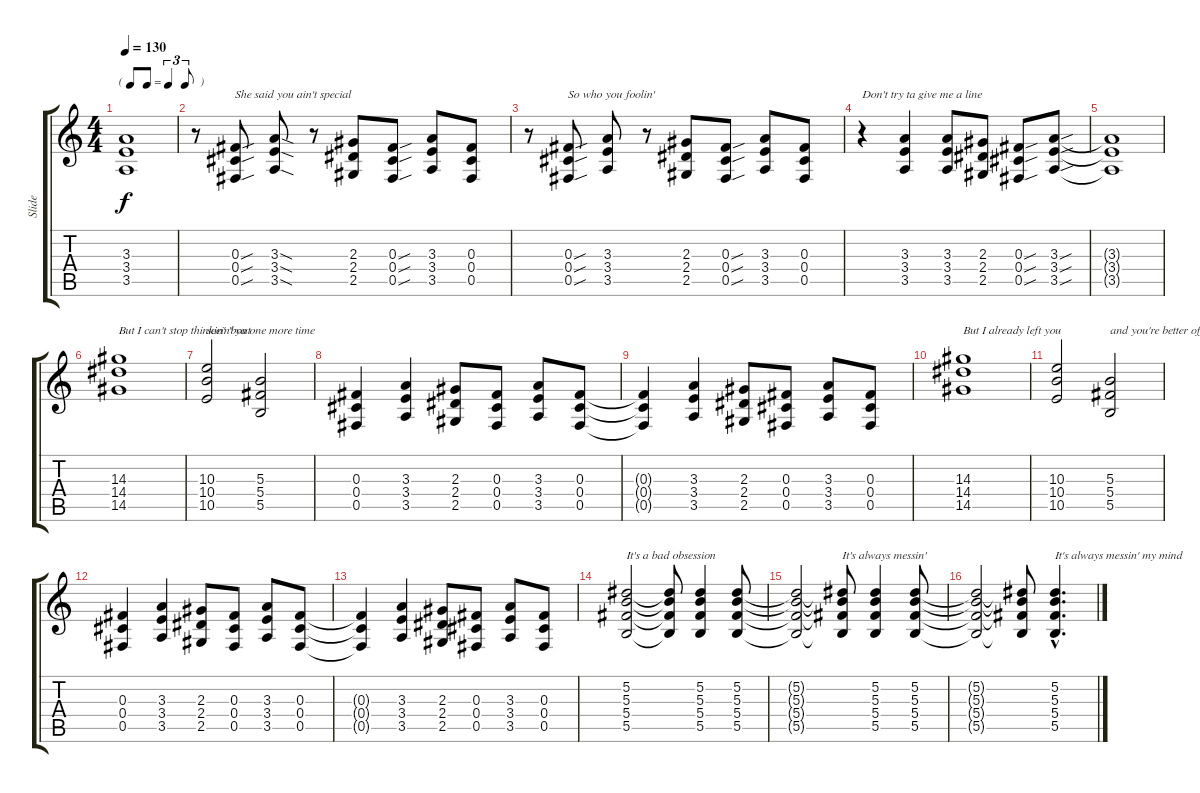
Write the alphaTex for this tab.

\track ("Slide" "Slide") {instrument overdrivenguitar}
\staff {score tabs}
\tuning (Db4 Bb3 Gb3 Db3 Gb2 Db2) {hide}
\ts (4 4)
\tf triplet8th
\tempo 130
\clef g2
\ks c
(3.3{t} 3.4{t} 3.5{t}).1{dy f} |
r.8 (0.3{sou} 0.4{sou} 0.5{sou}).8{txt "She said you ain't special"} (3.3{sod} 3.4{sod} 3.5{sod}).8 r.8 (2.3 2.4 2.5).8 (0.3{sou} 0.4{sou} 0.5{sou}).8 (3.3 3.4 3.5).8 (0.3 0.4 0.5).8 |
r.8 (0.3{sou} 0.4{sou} 0.5{sou}).8{txt "So who you foolin'"} (3.3 3.4 3.5).8 r.8 (2.3 2.4 2.5).8 (0.3{sou} 0.4{sou} 0.5{sou}).8 (3.3 3.4 3.5).8 (0.3 0.4 0.5).8 |
r.4{txt "Don't try ta give me a line"} (3.3 3.4 3.5).4 (3.3 3.4 3.5).8 (2.3 2.4 2.5).8 (0.3{sou} 0.4{sou} 0.5{sou}).8 (3.3{sou} 3.4{sou} 3.5{sou}).8 |
(3.3{t} 3.4{t} 3.5{t}).1 |
(14.3 14.4 14.5).1{txt "But I can't stop thinkin' 'bout"} |
(10.3 10.4 10.5).2{txt "seein' ya one more time"} (5.3 5.4 5.5).2 |
(0.3 0.4 0.5).4 (3.3 3.4 3.5).4 (2.3 2.4 2.5).8 (0.3 0.4 0.5).8 (3.3 3.4 3.5).8 (0.3 0.4 0.5).8 |
(0.3{t} 0.4{t} 0.5{t}).4 (3.3 3.4 3.5).4 (2.3 2.4 2.5).8 (0.3 0.4 0.5).8 (3.3 3.4 3.5).8 (0.3 0.4 0.5).8 |
(14.3 14.4 14.5).1{txt "But I already left you"} |
(10.3 10.4 10.5).2 (5.3 5.4 5.5).2{txt "and you're better off left behind"} |
(0.3 0.4 0.5).4 (3.3 3.4 3.5).4 (2.3 2.4 2.5).8 (0.3 0.4 0.5).8 (3.3 3.4 3.5).8 (0.3 0.4 0.5).8 |
(0.3{t} 0.4{t} 0.5{t}).4 (3.3 3.4 3.5).4 (2.3 2.4 2.5).8 (0.3 0.4 0.5).8 (3.3 3.4 3.5).8 (0.3 0.4 0.5).8 |
(5.2 5.3 5.4 5.5).2{txt "It's a bad obsession"} (5.2{t} 5.3{t} 5.4{t} 5.5{t}).8 (5.2 5.3 5.4 5.5).4 (5.2 5.3 5.4 5.5).8 |
(5.2{t} 5.3{t} 5.4{t} 5.5{t}).2 (5.2{t} 5.3{t} 5.4{t} 5.5{t}).8{txt "It's always messin'"} (5.2 5.3 5.4 5.5).4 (5.2 5.3 5.4 5.5).8 |
(5.2{t} 5.3{t} 5.4{t} 5.5{t}).2 (5.2{t} 5.3{t} 5.4{t} 5.5{t}).8 (5.2{hac} 5.3{hac} 5.4{hac} 5.5{hac}).4{d txt "It's always messin' my mind"}
